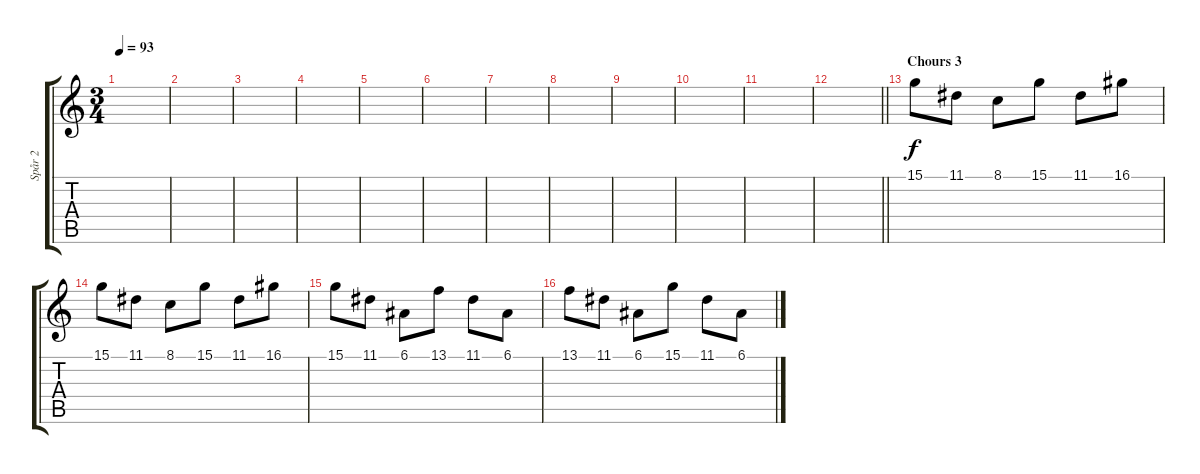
\track ("Spår 2" "Spår 2") {instrument electricpiano1}
\staff {score tabs}
\tuning (E4 B3 G3 D3 A2 E2) {hide}
\ts (3 4)
\tempo 93
\clef g2
\ks c
|
|
|
|
|
|
|
|
|
|
|
\barLineRight lightlight
|
\section ("" "Chours 3")
15.1.8 11.1.8 8.1.8 15.1.8 11.1.8 16.1.8 |
15.1.8 11.1.8 8.1.8 15.1.8 11.1.8 16.1.8 |
15.1.8 11.1.8 6.1.8 13.1.8 11.1.8 6.1.8 |
13.1.8 11.1.8 6.1.8 15.1.8 11.1.8 6.1.8
